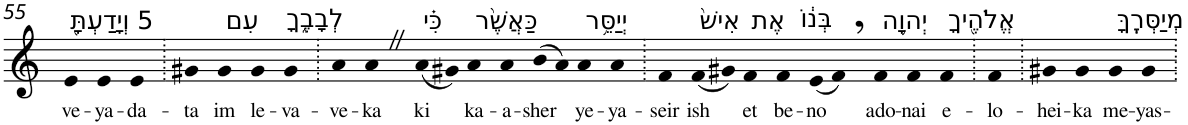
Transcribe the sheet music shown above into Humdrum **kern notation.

**kern	**text
*part1	*part1
*staff1	*staff1
*I"Piano	*
*I'Pno	*
!!LO:PB:g=z
*clefG2	*
*k[]	*
=55	=55
!LO:TX:a:t=5 וְיָדַעְתָּ֖	!
!	!LO:LY:b
4e	ve-
!	!LO:LY:b
4e	-ya-
!	!LO:LY:b
4e	-da-
=56.	=56.
!	!LO:LY:b
4g#X	-ta
!LO:TX:a:t=עִם	!
!	!LO:LY:b
4g#	im
!LO:TX:a:t=לְבָבֶ֑ךָ	!
!	!LO:LY:b
4g#	le-
!	!LO:LY:b
4g#	-va-
=57.	=57.
!	!LO:LY:b
4a	-ve-
!	!LO:LY:b
4aZ	-ka
!LO:TX:a:t=כִּ֗י	!
!	!LO:LY:b
(8a	ki
8g#X)	.
!LO:TX:a:t=כַּאֲשֶׁ֨ר	!
!	!LO:LY:b
4a	ka-
!	!LO:LY:b
4a	-a-
!	!LO:LY:b
(8b	-sher
8a)	.
!LO:TX:a:t=יְיַסֵּ֥ר	!
!	!LO:LY:b
4a	ye-
!	!LO:LY:b
4a	-ya-
=58.	=58.
!	!LO:LY:b
4f	-seir
!LO:TX:a:t=אִישׁ֙	!
!	!LO:LY:b
(8f	ish
8g#X)	.
!LO:TX:a:t=אֶת	!
!	!LO:LY:b
4f	et
!LO:TX:a:t=בְּנ֔וֹ	!
!	!LO:LY:b
4f	be-
!	!LO:LY:b
(8e	-no
8f,)	.
!LO:TX:a:t=יְהוָ֥ה	!
!	!LO:LY:b
4f	ado-
!	!LO:LY:b
4f	-nai
!LO:TX:a:t=אֱלֹהֶ֖יךָ	!
!	!LO:LY:b
4f	e-
=59.	=59.
!	!LO:LY:b
4f	-lo-
=60.	=60.
!	!LO:LY:b
4g#X	-hei-
!	!LO:LY:b
4g#	-ka
!LO:TX:a:t=מְיַסְּרֶֽךָּ	!
!	!LO:LY:b
4g#	me-
!	!LO:LY:b
4g#	-yas-
=.	=.
*-	*-
